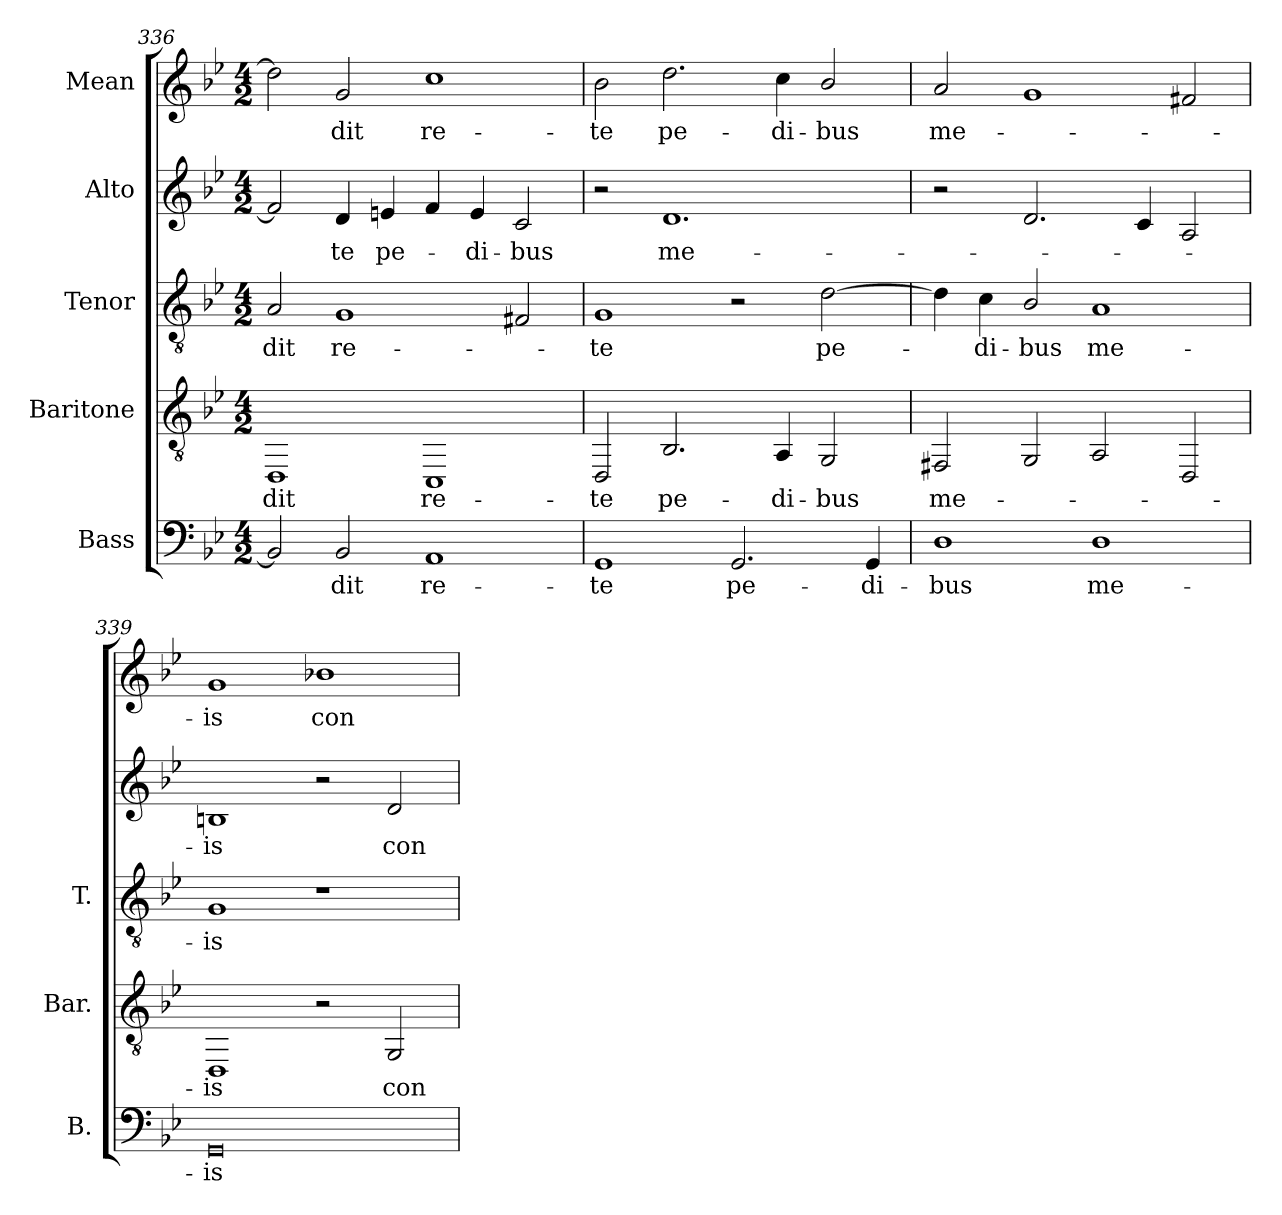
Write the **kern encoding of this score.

**kern	**text	**kern	**text	**kern	**text	**kern	**text	**kern	**text
*part5	*part5	*part4	*part4	*part3	*part3	*part2	*part2	*part1	*part1
*staff5	*staff5	*staff4	*staff4	*staff3	*staff3	*staff2	*staff2	*staff1	*staff1
*I"Bass	*	*I"Baritone	*	*I"Tenor	*	*I"Alto	*	*I"Mean	*
*I'B.	*	*I'Bar.	*	*I'T.	*	*	*	*	*
*clefF4	*	*clefGv2	*	*clefGv2	*	*clefG2	*	*clefG2	*
*	*	*	*	*ITrd7c12	*	*	*	*	*
*k[b-e-]	*	*k[b-e-]	*	*k[b-e-]	*	*k[b-e-]	*	*k[b-e-]	*
*B-:	*	*B-:	*	*B-:	*	*B-:	*	*B-:	*
*M4/2	*	*M4/2	*	*M4/2	*	*M4/2	*	*M4/2	*
=336	=336	=336	=336	=336	=336	=336	=336	=336	=336
!	!	!	!LO:LY:b:color=#000000	!	!	!	!	!	!
!	!	!	!	!	!LO:LY:b:color=#000000	!	!	!	!
2BB-i/]	.	1DDi	-dit	2AAi/	-dit	2fi/]	.	2ddi\]	.
!	!LO:LY:b:color=#000000	!	!	!	!	!	!	!	!
!	!	!	!	!	!LO:LY:b:color=#000000	!	!	!	!
!	!	!	!	!	!	!	!LO:LY:b:color=#000000	!	!
!	!	!	!	!	!	!	!	!	!LO:LY:b:color=#000000
2BB-i/	-dit	.	.	1GGi	re-	4di/	-te	2gi/	-dit
!	!	!	!	!	!	!	!LO:LY:b:color=#000000	!	!
.	.	.	.	.	.	4eni/	pe-	.	.
!	!LO:LY:b:color=#000000	!	!	!	!	!	!	!	!
!	!	!	!LO:LY:b:color=#000000	!	!	!	!	!	!
!	!	!	!	!	!	!	!	!	!LO:LY:b:color=#000000
1AAi	re-	1CCi	re-	.	.	4fi/	.	1cci	re-
!	!	!	!	!	!	!	!LO:LY:b:color=#000000	!	!
.	.	.	.	.	.	4ei/	-di-	.	.
!	!	!	!	!	!	!	!LO:LY:b:color=#000000	!	!
.	.	.	.	2FF#Xi/	.	2ci/	-bus	.	.
=337	=337	=337	=337	=337	=337	=337	=337	=337	=337
!	!LO:LY:b:color=#000000	!	!	!	!	!	!	!	!
!	!	!	!LO:LY:b:color=#000000	!	!	!	!	!	!
!	!	!	!	!	!LO:LY:b:color=#000000	!	!	!	!
!	!	!	!	!	!	!	!	!	!LO:LY:b:color=#000000
1GGi	-te	2DDi/	-te	1GGi	-te	2r	.	2b-i\	-te
!	!	!	!LO:LY:b:color=#000000	!	!	!	!	!	!
!	!	!	!	!	!	!	!LO:LY:b:color=#000000	!	!
!	!	!	!	!	!	!	!	!	!LO:LY:b:color=#000000
.	.	2.BB-i/	pe-	.	.	1.di	me-	2.ddi\	pe-
!	!LO:LY:b:color=#000000	!	!	!	!	!	!	!	!
2.GGi/	pe-	.	.	2r	.	.	.	.	.
!	!	!	!LO:LY:b:color=#000000	!	!	!	!	!	!
!	!	!	!	!	!	!	!	!	!LO:LY:b:color=#000000
.	.	4AAi/	-di-	.	.	.	.	4cci\	-di-
!	!	!	!LO:LY:b:color=#000000	!	!	!	!	!	!
!	!	!	!	!	!LO:LY:b:color=#000000	!	!	!	!
!	!	!	!	!	!	!	!	!	!LO:LY:b:color=#000000
.	.	2GGi/	-bus	[2Di\	pe-	.	.	2b-i/	-bus
!	!LO:LY:b:color=#000000	!	!	!	!	!	!	!	!
4GGi/	-di-	.	.	.	.	.	.	.	.
!!LO:LB:g=z
=338	=338	=338	=338	=338	=338	=338	=338	=338	=338
!	!LO:LY:b:color=#000000	!	!	!	!	!	!	!	!
!	!	!	!LO:LY:b:color=#000000	!	!	!	!	!	!
!	!	!	!	!	!	!	!	!	!LO:LY:b:color=#000000
1Di	-bus	2FF#Xi/	me-	4Di\]	.	2r	.	2ai/	me-
!	!	!	!	!	!LO:LY:b:color=#000000	!	!	!	!
.	.	.	.	4Ci\	-di-	.	.	.	.
!	!	!	!	!	!LO:LY:b:color=#000000	!	!	!	!
.	.	2GGi/	.	2BB-i/	-bus	2.di/	.	1gi	.
!	!LO:LY:b:color=#000000	!	!	!	!	!	!	!	!
!	!	!	!	!	!LO:LY:b:color=#000000	!	!	!	!
1Di	me-	2AAi/	.	1AAi	me-	.	.	.	.
.	.	.	.	.	.	4ci/	.	.	.
.	.	2DDi/	.	.	.	2Ai/	.	2f#Xi/	.
=339	=339	=339	=339	=339	=339	=339	=339	=339	=339
!	!LO:LY:b:color=#000000	!	!	!	!	!	!	!	!
!	!	!	!LO:LY:b:color=#000000	!	!	!	!	!	!
!	!	!	!	!	!LO:LY:b:color=#000000	!	!	!	!
!	!	!	!	!	!	!	!LO:LY:b:color=#000000	!	!
!	!	!	!	!	!	!	!	!	!LO:LY:b:color=#000000
0GGi	-is	1DDi	-is	1GGi	-is	1Bni	-is	1gi	-is
!	!	!	!	!	!	!	!	!	!LO:LY:b:color=#000000
.	.	2r	.	1r	.	2r	.	1b-Xi	con-
!	!	!	!LO:LY:b:color=#000000	!	!	!	!	!	!
!	!	!	!	!	!	!	!LO:LY:b:color=#000000	!	!
.	.	2GGi/	con-	.	.	2di/	con-	.	.
=	=	=	=	=	=	=	=	=	=
*-	*-	*-	*-	*-	*-	*-	*-	*-	*-
